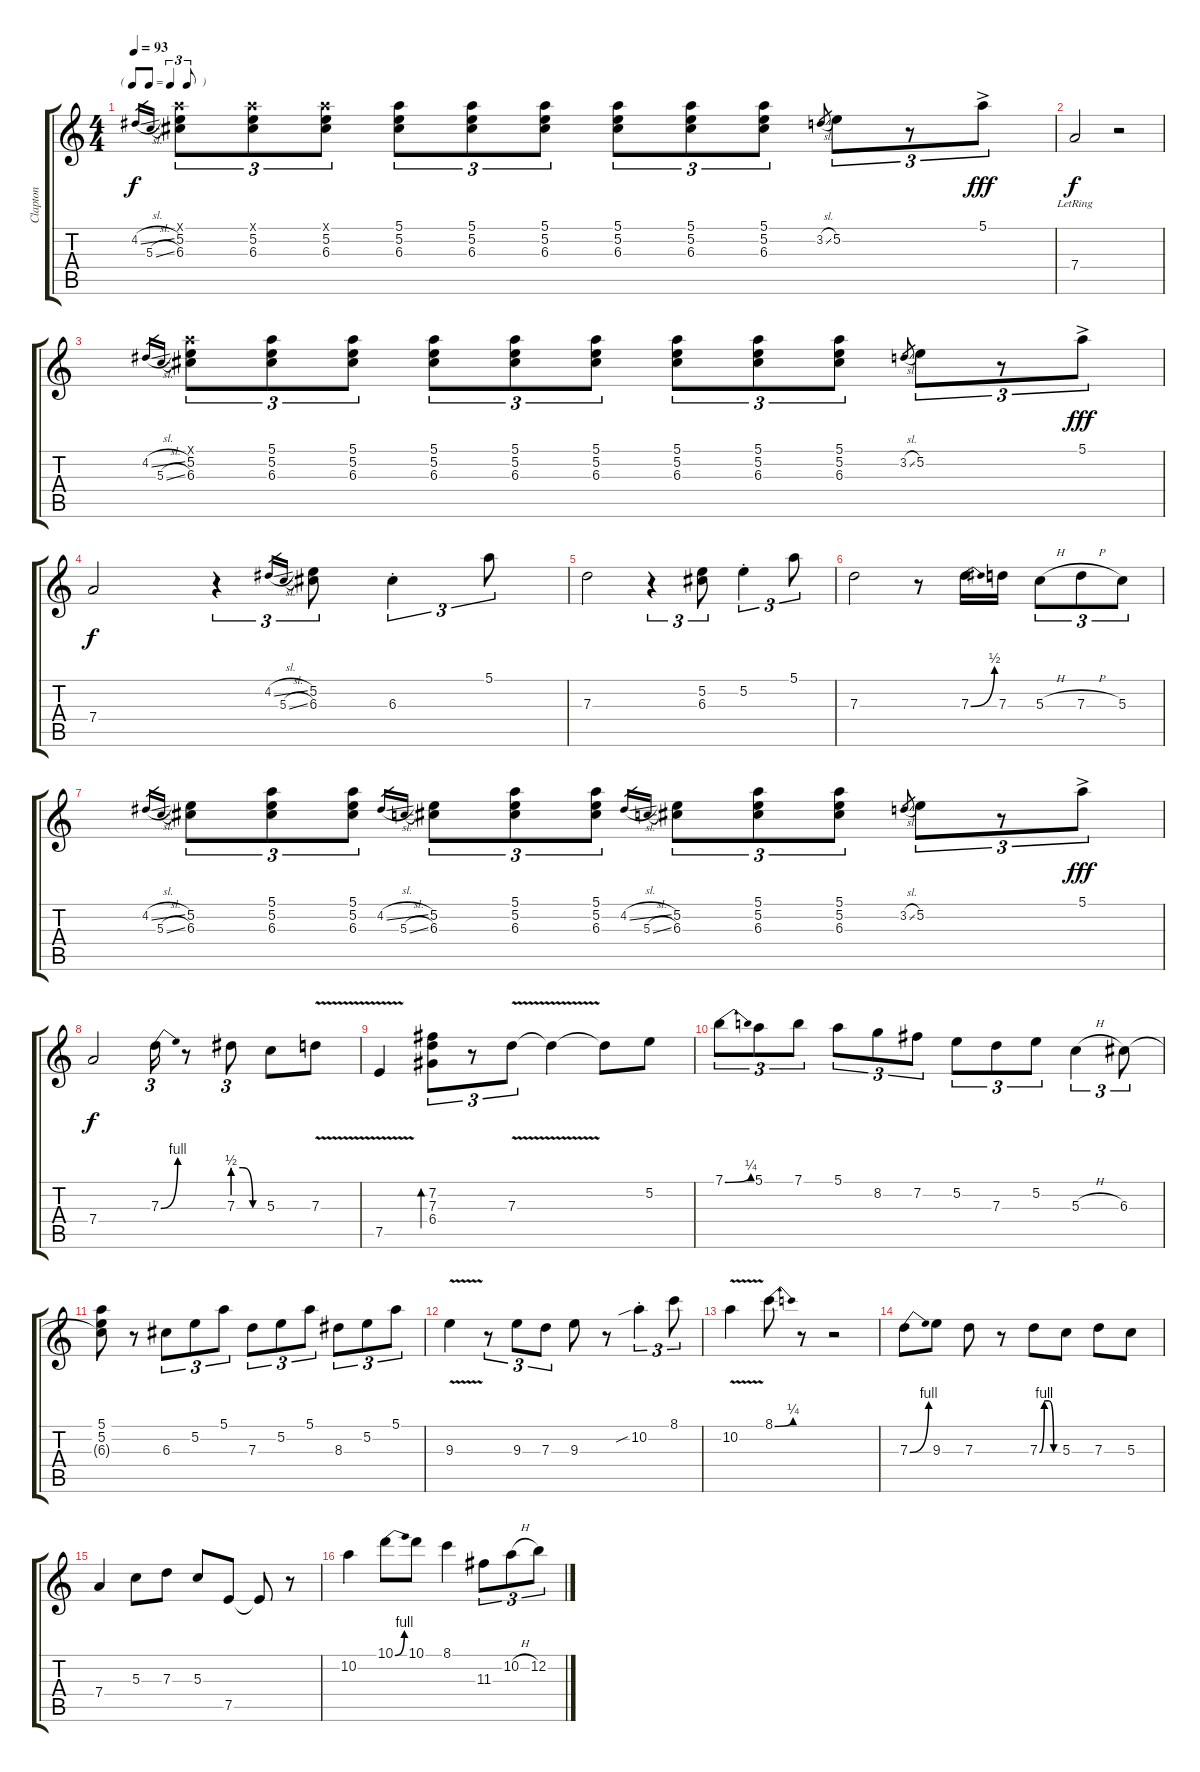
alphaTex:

\track ("Clapton" "Clapton") {instrument overdrivenguitar}
\staff {score tabs}
\tuning (E4 B3 G3 D3 A2 E2) {hide}
\ts (4 4)
\tf triplet8th
\tempo 93
\clef g2
\ks c
4.2{sl}.16{gr dy f instrument overdrivenguitar} 5.3{sl}.16{gr} (5.1{x} 5.2 6.3).8{tu (3 2)} (5.1{x} 5.2 6.3).8{tu (3 2)} (5.1{x} 5.2 6.3).8{tu (3 2)} (5.1 5.2 6.3).8{tu (3 2)} (5.1 5.2 6.3).8{tu (3 2)} (5.1 5.2 6.3).8{tu (3 2)} (5.1 5.2 6.3).8{tu (3 2)} (5.1 5.2 6.3).8{tu (3 2)} (5.1 5.2 6.3).8{tu (3 2)} 3.2{sl}.8{gr} 5.2.8{tu (3 2)} r.8{tu (3 2)} 5.1{ac}.8{tu (3 2) dy fff} |
7.4{lr}.2{dy f} r.2 |
4.2{sl}.16{gr} 5.3{sl}.16{gr} (5.1{x} 5.2 6.3).8{tu (3 2)} (5.1 5.2 6.3).8{tu (3 2)} (5.1 5.2 6.3).8{tu (3 2)} (5.1 5.2 6.3).8{tu (3 2)} (5.1 5.2 6.3).8{tu (3 2)} (5.1 5.2 6.3).8{tu (3 2)} (5.1 5.2 6.3).8{tu (3 2)} (5.1 5.2 6.3).8{tu (3 2)} (5.1 5.2 6.3).8{tu (3 2)} 3.2{sl}.8{gr} 5.2.8{tu (3 2)} r.8{tu (3 2)} 5.1{ac}.8{tu (3 2) dy fff} |
7.4.2{dy f} r.4{tu (3 2)} 4.2{sl}.16{gr} 5.3{sl}.16{gr} (5.2 6.3).8{tu (3 2)} 6.3{st}.4{tu (3 2)} 5.1.8{tu (3 2)} |
7.3.2 r.4{tu (3 2)} (5.2 6.3).8{tu (3 2)} 5.2{st}.4{tu (3 2)} 5.1.8{tu (3 2)} |
7.3.2 r.8 7.3{be (bend 0 0 60 2)}.16 7.3.16 5.3{h}.8{tu (3 2)} 7.3{h}.8{tu (3 2)} 5.3.8{tu (3 2)} |
4.2{sl}.16{gr} 5.3{sl}.16{gr} (5.2 6.3).8{tu (3 2)} (5.1 5.2 6.3).8{tu (3 2)} (5.1 5.2 6.3).8{tu (3 2)} 4.2{sl}.16{gr} 5.3{sl}.16{gr} (5.2 6.3).8{tu (3 2)} (5.1 5.2 6.3).8{tu (3 2)} (5.1 5.2 6.3).8{tu (3 2)} 4.2{sl}.16{gr} 5.3{sl}.16{gr} (5.2 6.3).8{tu (3 2)} (5.1 5.2 6.3).8{tu (3 2)} (5.1 5.2 6.3).8{tu (3 2)} 3.2{sl}.8{gr} 5.2.8{tu (3 2)} r.8{tu (3 2)} 5.1{ac}.8{tu (3 2) dy fff} |
7.4.2{dy f} 7.3{be (bend 0 0 60 4)}.16{tu (3 2)} r.8 7.3{be (custom 0 2 20 2 40 0 60 0)}.8{tu (3 2)} 5.3.8 7.3{v}.8 |
7.5{v}.4 (7.2 7.3 6.4).8{tu (3 2) bd 480} r.8{tu (3 2)} 7.3{v}.8{tu (3 2)} 7.3{t}.4 7.3{t}.8 5.2.8 |
7.1{be (bend 0 0 60 1)}.8{tu (3 2)} 5.1.8{tu (3 2)} 7.1.8{tu (3 2)} 5.1.8{tu (3 2)} 8.2.8{tu (3 2)} 7.2.8{tu (3 2)} 5.2.8{tu (3 2)} 7.3.8{tu (3 2)} 5.2.8{tu (3 2)} 5.3{h}.4{tu (3 2)} 6.3.8{tu (3 2)} |
(5.1 5.2 6.3{t}).8 r.8 6.3.8{tu (3 2)} 5.2.8{tu (3 2)} 5.1.8{tu (3 2)} 7.3.8{tu (3 2)} 5.2.8{tu (3 2)} 5.1.8{tu (3 2)} 8.3.8{tu (3 2)} 5.2.8{tu (3 2)} 5.1.8{tu (3 2)} |
9.3{v}.4 r.8{tu (3 2)} 9.3.8{tu (3 2)} 7.3.8{tu (3 2)} 9.3.8 r.8 10.2{sib st}.4{tu (3 2)} 8.1.8{tu (3 2)} |
10.2{v}.4 8.1{be (bend 0 0 60 1)}.8 r.8 r.2 |
7.3{be (bend 0 0 60 4)}.8 9.3.8 7.3.8 r.8 7.3{be (custom 0 0 15 4 30 4 45 0 60 0)}.8 5.3.8 7.3.8 5.3.8 |
7.4.4 5.3.8 7.3.8 5.3.8 7.5.8 7.5{t}.8 r.8 |
10.2.4 10.1{be (bend 0 0 60 4)}.8 10.1.8 8.1.4 11.3.8{tu (3 2)} 10.2{h}.8{tu (3 2)} 12.2.8{tu (3 2)}
